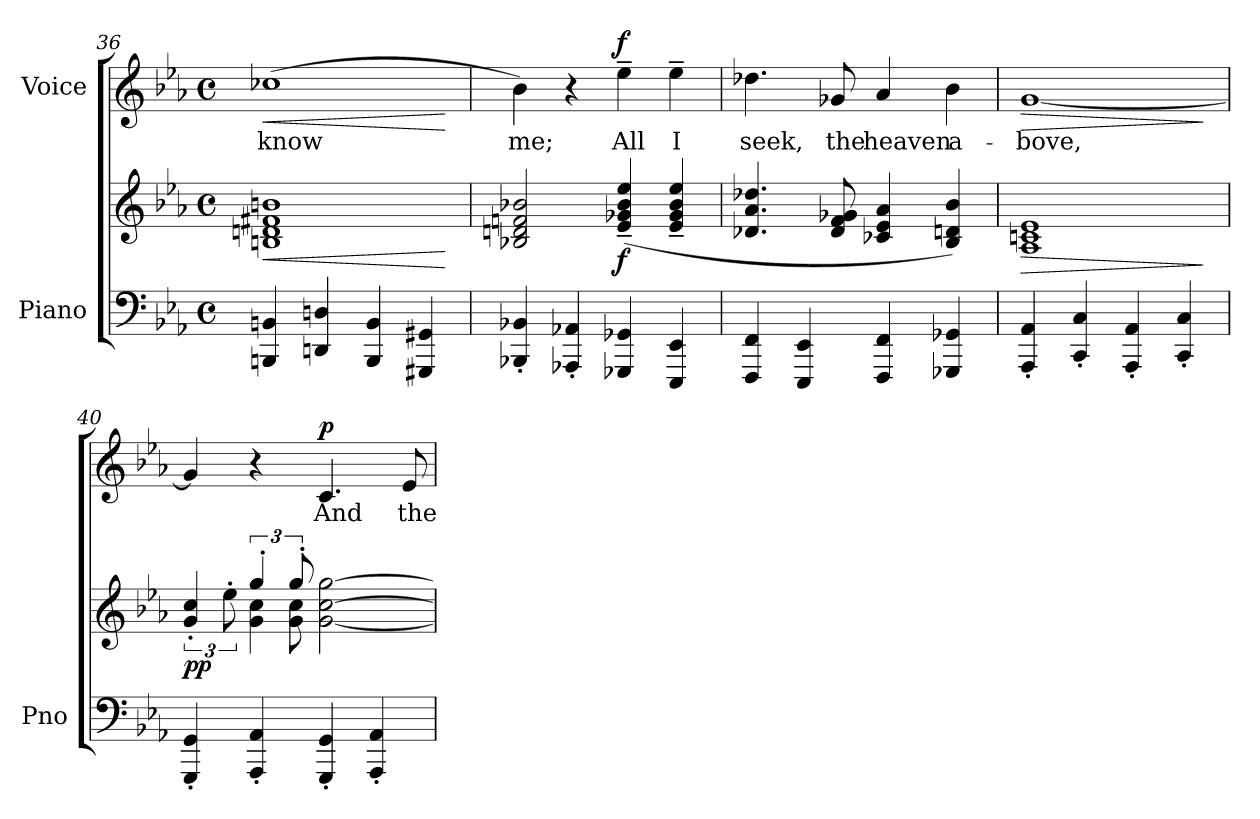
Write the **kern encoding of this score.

**kern	**kern	**dynam	**kern	**text	**dynam
*part2	*part2	*part2	*part1	*part1	*part1
*staff3	*staff2	*staff2/3	*staff1	*staff1	*staff1
*I"Piano	*	*	*I"Voice	*	*
*I'Pno	*	*	*	*	*
!!LO:LB:g=z
*clefF4	*clefG2	*	*clefG2	*	*
*k[b-e-a-]	*k[b-e-a-]	*	*k[b-e-a-]	*	*
*M4/4	*M4/4	*	*M4/4	*	*
*met(c)	*met(c)	*	*met(c)	*	*
=36	=36	=36	=36	=36	=36
!	!	!LO:HP:b	!	!LO:LY:b	!LO:HP:b
4BBBn/ 4BBn/	1Bn 1dn 1f#X 1bn	<	(>1cc-X	know	<
4DDn/ 4Dn/	.	.	.	.	.
4BBB/ 4BB/	.	.	.	.	.
4GGG#X/ 4GG#X/	.	.	.	.	.
.	.	[	.	.	[
=37	=37	=37	=37	=37	=37
!	!	!	!	!LO:LY:b	!
4BBB-X/' 4BB-X/'	2B-X/ 2dn/ 2fn/ 2b-X/	.	4b-\)	me;	.
4AAA-X/' 4AA-X/'	.	.	4r	.	.
!	!	!LO:DY:b	!	!LO:LY:b	!LO:DY:a
4GGG-X/ 4GG-X/	(<4e-/~ 4g-X/~ 4b-/~ 4ee-/~	f	4ee-~\	All	f
!	!	!	!	!LO:LY:b	!
4EEE-/ 4EE-/	4e-/~ 4g-/~ 4b-/~ 4ee-/~	.	4ee-~\	I	.
=38	=38	=38	=38	=38	=38
!	!	!	!	!LO:LY:b	!
4FFF/ 4FF/	4.d-X/ 4.a-/ 4.dd-X/	.	4.dd-X\	seek,	.
4EEE-/ 4EE-/	.	.	.	.	.
!	!	!	!	!LO:LY:b	!
.	8d-/ 8f/ 8g-X/	.	8g-X/	the	.
!	!	!	!	!LO:LY:b	!
4FFF/ 4FF/	4c-X/ 4e-/ 4a-/	.	4a-/	heaven	.
!	!	!	!	!LO:LY:b	!
4GGG-X/ 4GG-X/	4B-/ 4dn/ 4b-/)	.	4b-\	a-	.
=39	=39	=39	=39	=39	=39
!	!	!LO:HP:b	!	!LO:LY:b	!LO:HP:b
4AAA-/' 4AA-/'	1A- 1cn 1e-	>	[1g	-bove,	>
4CC/' 4C/'	.	.	.	.	.
4AAA-/' 4AA-/'	.	.	.	.	.
4CC/' 4C/'	.	.	.	.	.
.	.	]	.	.	]
!!LO:LB:g=z
=40	=40	=40	=40	=40	=40
*	*^	*	*	*	*
!	!	!	!LO:DY:b	!	!	!
4GGG/' 4GG/'	6g/' 6cc/'	4ryy	pp	4g/]	.	.
.	12ee-'\	.	.	.	.	.
*	*	*Xtuplet	*	*	*	*
4AAA-/' 4AA-/'	6gg'/	6g\ 6cc\	.	4r	.	.
.	12gg'/	12g\ 12cc\	.	.	.	.
!	!	!	!	!	!LO:LY:b	!LO:DY:a
4GGG/' 4GG/'	[2g\ [2cc\ [2gg\	2ryy	.	4.c/	And	p
4AAA-/' 4AA-/'	.	.	.	.	.	.
!	!	!	!	!	!LO:LY:b	!
.	.	.	.	8e-/	the	.
*	*v	*v	*	*	*	*
=	=	=	=	=	=
*-	*-	*-	*-	*-	*-
